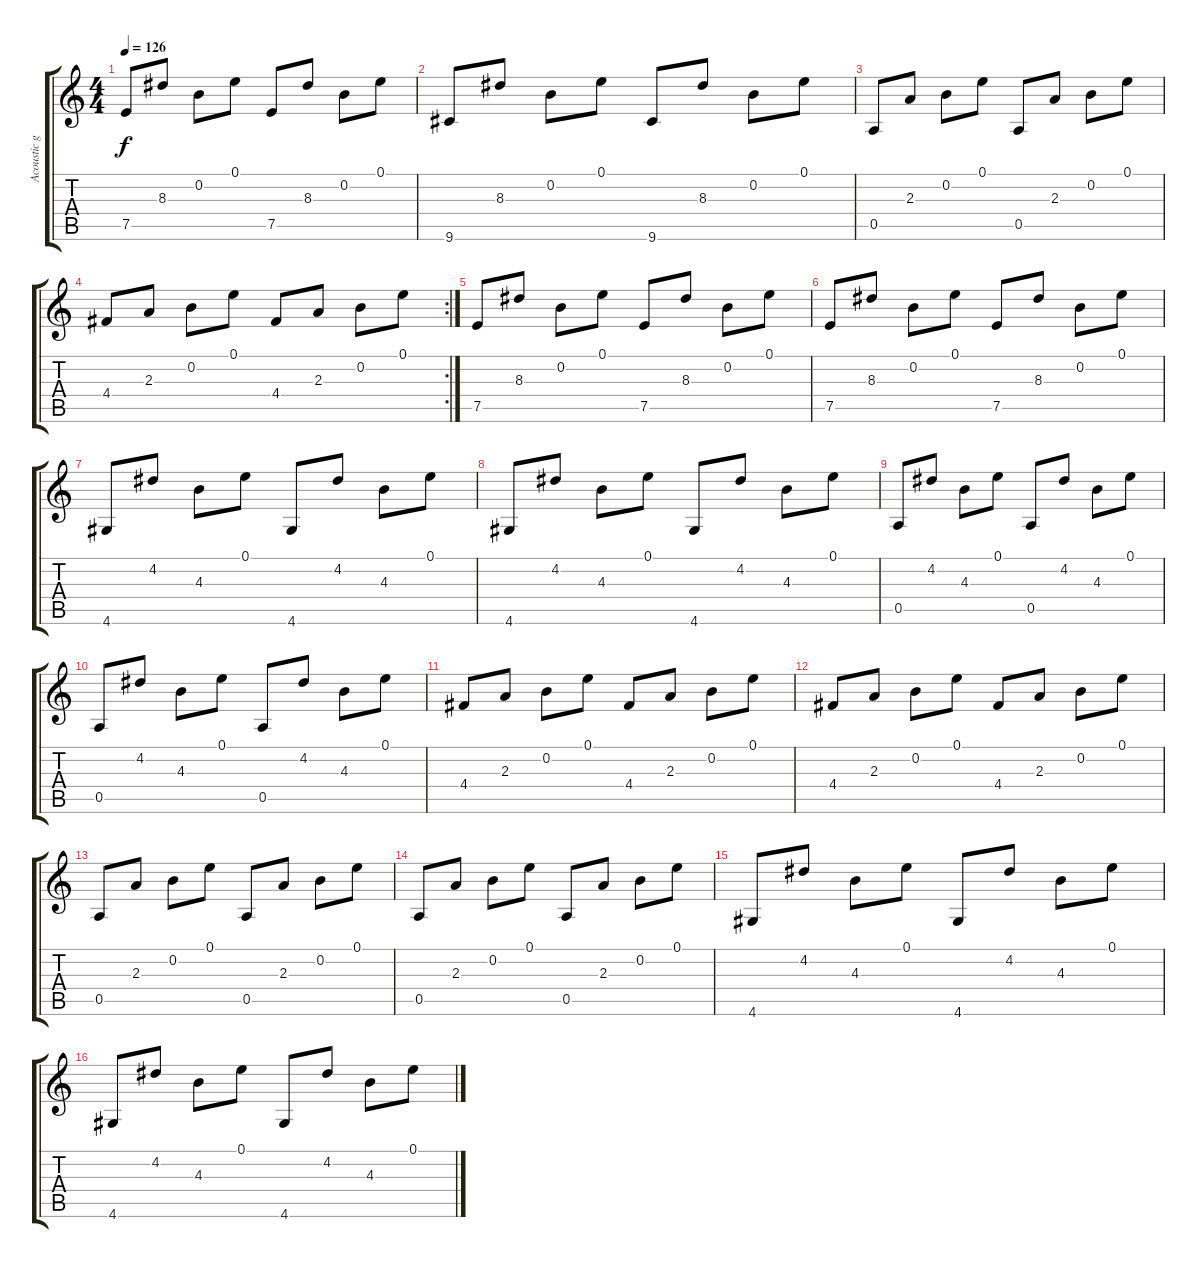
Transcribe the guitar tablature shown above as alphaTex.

\track ("Acoustic guitar" "Acoustic g") {instrument acousticguitarnylon}
\staff {score tabs}
\tuning (E4 B3 G3 D3 A2 E2) {hide}
\ts (4 4)
\tempo 126
\clef g2
\ks c
7.5.8{dy f instrument acousticguitarnylon} 8.3.8 0.2.8 0.1.8 7.5.8 8.3.8 0.2.8 0.1.8 |
9.6.8 8.3.8 0.2.8 0.1.8 9.6.8 8.3.8 0.2.8 0.1.8 |
0.5.8 2.3.8 0.2.8 0.1.8 0.5.8 2.3.8 0.2.8 0.1.8 |
\rc 2
4.4.8 2.3.8 0.2.8 0.1.8 4.4.8 2.3.8 0.2.8 0.1.8 |
7.5.8 8.3.8 0.2.8 0.1.8 7.5.8 8.3.8 0.2.8 0.1.8 |
7.5.8 8.3.8 0.2.8 0.1.8 7.5.8 8.3.8 0.2.8 0.1.8 |
4.6.8 4.2.8 4.3.8 0.1.8 4.6.8 4.2.8 4.3.8 0.1.8 |
4.6.8 4.2.8 4.3.8 0.1.8 4.6.8 4.2.8 4.3.8 0.1.8 |
0.5.8 4.2.8 4.3.8 0.1.8 0.5.8 4.2.8 4.3.8 0.1.8 |
0.5.8 4.2.8 4.3.8 0.1.8 0.5.8 4.2.8 4.3.8 0.1.8 |
4.4.8 2.3.8 0.2.8 0.1.8 4.4.8 2.3.8 0.2.8 0.1.8 |
4.4.8 2.3.8 0.2.8 0.1.8 4.4.8 2.3.8 0.2.8 0.1.8 |
0.5.8 2.3.8 0.2.8 0.1.8 0.5.8 2.3.8 0.2.8 0.1.8 |
0.5.8 2.3.8 0.2.8 0.1.8 0.5.8 2.3.8 0.2.8 0.1.8 |
4.6.8 4.2.8 4.3.8 0.1.8 4.6.8 4.2.8 4.3.8 0.1.8 |
4.6.8 4.2.8 4.3.8 0.1.8 4.6.8 4.2.8 4.3.8 0.1.8
